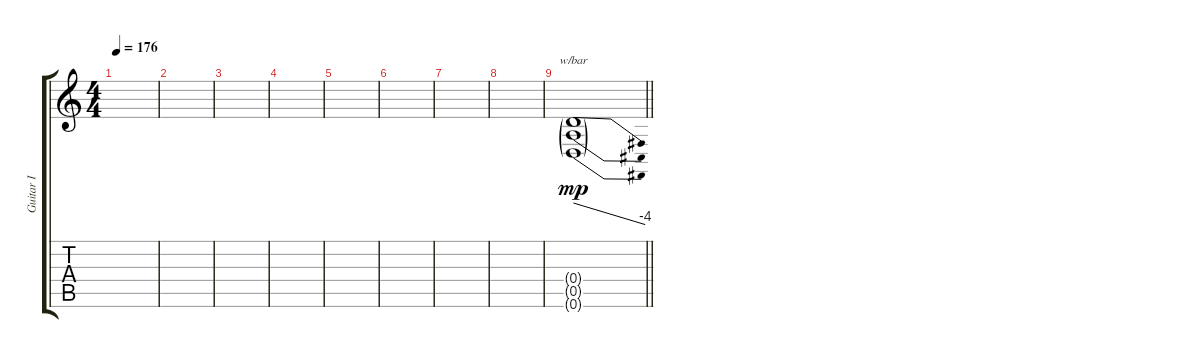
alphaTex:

\track ("Guitar I" "Guitar I") {instrument distortionguitar}
\staff {score tabs}
\tuning (E4 B3 G3 D3 A2 D2) {hide}
\ts (4 4)
\tempo 176
\clef g2
\ks c
|
|
|
|
|
|
|
|
\barLineRight lightlight
(0.4{g} 0.5{g} 0.6{g}).1{tbe (dive default 0 0 60 -16) dy mp}
